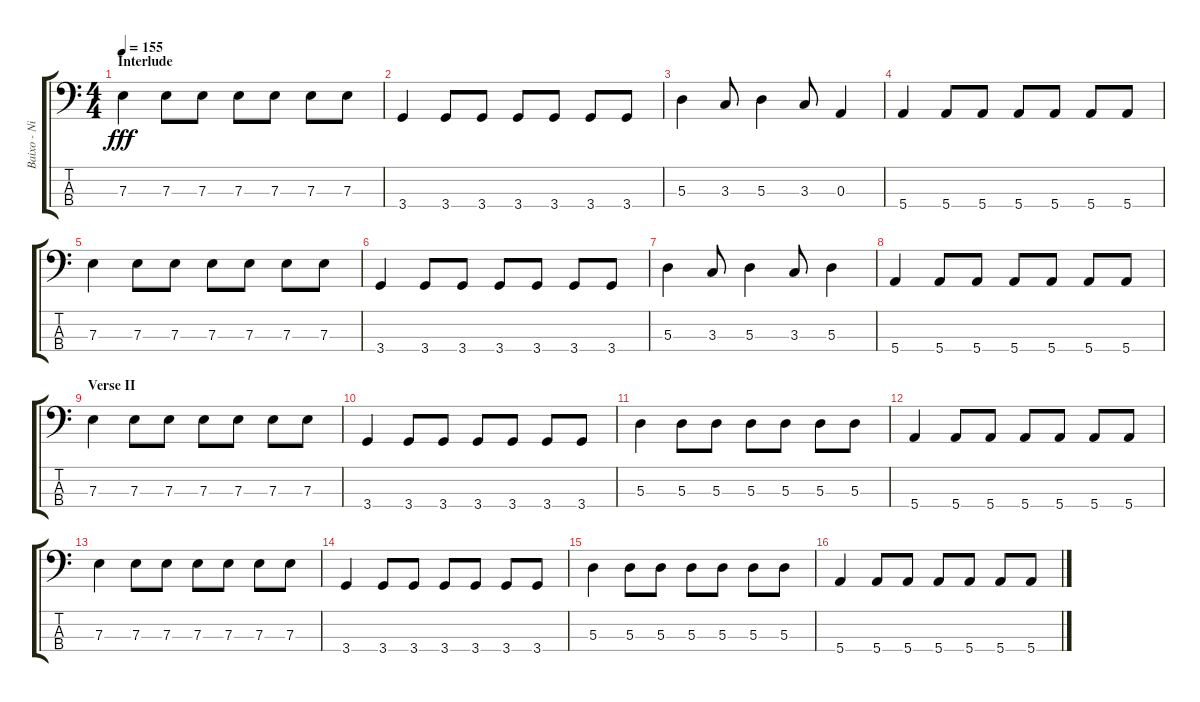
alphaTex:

\track ("Baixo - Nikola" "Baixo - Ni") {instrument electricbasspick}
\staff {score tabs}
\tuning (G2 D2 A1 E1) {hide}
\ts (4 4)
\section ("" "Interlude")
\tempo 155
\clef f4
\ks c
7.3.4{dy fff} 7.3.8 7.3.8 7.3.8 7.3.8 7.3.8 7.3.8 |
3.4.4 3.4.8 3.4.8 3.4.8 3.4.8 3.4.8 3.4.8 |
5.3.4 3.3.8 5.3.4 3.3.8 0.3.4 |
5.4.4 5.4.8 5.4.8 5.4.8 5.4.8 5.4.8 5.4.8 |
7.3.4 7.3.8 7.3.8 7.3.8 7.3.8 7.3.8 7.3.8 |
3.4.4 3.4.8 3.4.8 3.4.8 3.4.8 3.4.8 3.4.8 |
5.3.4 3.3.8 5.3.4 3.3.8 5.3.4 |
5.4.4 5.4.8 5.4.8 5.4.8 5.4.8 5.4.8 5.4.8 |
\section ("" "Verse II")
7.3.4 7.3.8 7.3.8 7.3.8 7.3.8 7.3.8 7.3.8 |
3.4.4 3.4.8 3.4.8 3.4.8 3.4.8 3.4.8 3.4.8 |
5.3.4 5.3.8 5.3.8 5.3.8 5.3.8 5.3.8 5.3.8 |
5.4.4 5.4.8 5.4.8 5.4.8 5.4.8 5.4.8 5.4.8 |
7.3.4 7.3.8 7.3.8 7.3.8 7.3.8 7.3.8 7.3.8 |
3.4.4 3.4.8 3.4.8 3.4.8 3.4.8 3.4.8 3.4.8 |
5.3.4 5.3.8 5.3.8 5.3.8 5.3.8 5.3.8 5.3.8 |
5.4.4 5.4.8 5.4.8 5.4.8 5.4.8 5.4.8 5.4.8
